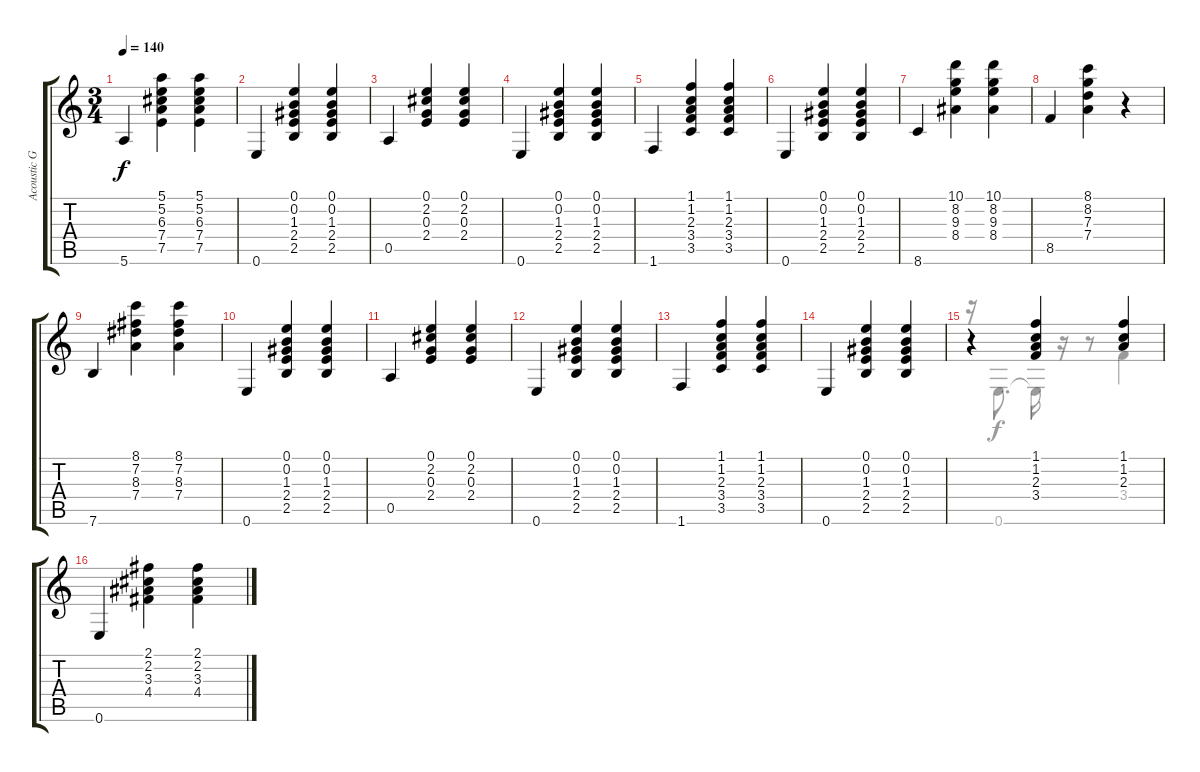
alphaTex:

\track ("Acoustic Guitar " "Acoustic G") {instrument acousticguitarnylon}
\staff {score tabs}
\tuning (E4 B3 G3 D3 A2 E2) {hide}
\voice
\ts (3 4)
\tempo 140
\clef g2
\ks c
5.6.4{dy f} (5.1 5.2 6.3 7.4 7.5).4 (5.1 5.2 6.3 7.4 7.5).4 |
0.6.4 (0.1 0.2 1.3 2.4 2.5).4 (0.1 0.2 1.3 2.4 2.5).4 |
0.5.4 (0.1 2.2 0.3 2.4).4 (0.1 2.2 0.3 2.4).4 |
0.6.4 (0.1 0.2 1.3 2.4 2.5).4 (0.1 0.2 1.3 2.4 2.5).4 |
1.6.4 (1.1 1.2 2.3 3.4 3.5).4 (1.1 1.2 2.3 3.4 3.5).4 |
0.6.4 (0.1 0.2 1.3 2.4 2.5).4 (0.1 0.2 1.3 2.4 2.5).4 |
8.6.4 (10.1 8.2 9.3 8.4).4 (10.1 8.2 9.3 8.4).4 |
8.5.4 (8.1 8.2 7.3 7.4).4 r.4 |
7.6.4 (8.1 7.2 8.3 7.4).4 (8.1 7.2 8.3 7.4).4 |
0.6.4 (0.1 0.2 1.3 2.4 2.5).4 (0.1 0.2 1.3 2.4 2.5).4 |
0.5.4 (0.1 2.2 0.3 2.4).4 (0.1 2.2 0.3 2.4).4 |
0.6.4 (0.1 0.2 1.3 2.4 2.5).4 (0.1 0.2 1.3 2.4 2.5).4 |
1.6.4 (1.1 1.2 2.3 3.4 3.5).4 (1.1 1.2 2.3 3.4 3.5).4 |
0.6.4 (0.1 0.2 1.3 2.4 2.5).4 (0.1 0.2 1.3 2.4 2.5).4 |
r.4 (1.1 1.2 2.3 3.4).4 (1.1 1.2 2.3).4 |
0.6.4 (2.1 2.2 3.3 4.4).4 (2.1 2.2 3.3 4.4).4
\voice
\clef g2
\ottava regular
\simile none
\ks c
|
|
|
|
|
|
|
|
|
|
|
|
|
|
r.16 0.6.8{d} 0.6{t}.16 r.16 r.8 3.4.4 |
